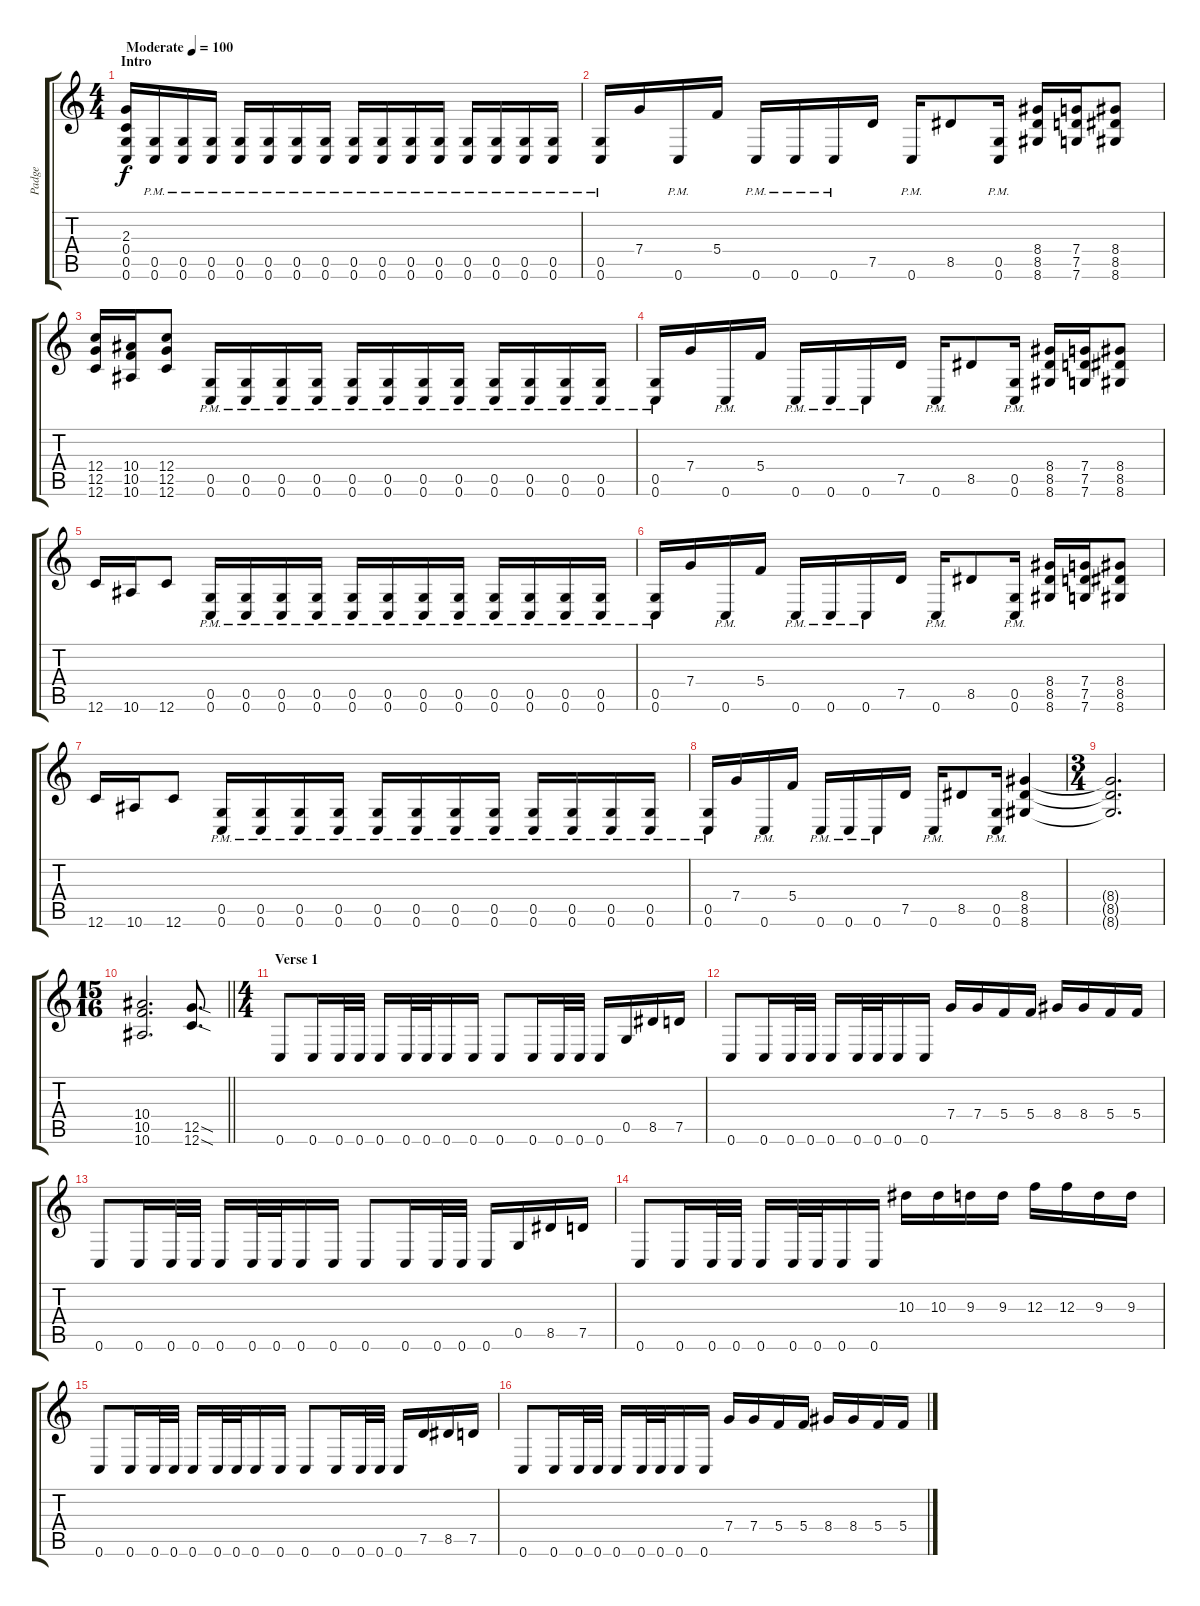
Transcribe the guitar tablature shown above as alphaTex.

\track ("Padge" "Padge") {instrument distortionguitar}
\staff {score tabs}
\tuning (D4 A3 F3 C3 G2 C2) {hide}
\ts (4 4)
\section ("" "Intro")
\tempo (100 "Moderate")
\clef g2
\ks c
(2.3 0.4 0.5 0.6).16{dy f instrument distortionguitar} (0.5{pm} 0.6{pm}).16 (0.5{pm} 0.6{pm}).16 (0.5{pm} 0.6{pm}).16 (0.5{pm} 0.6{pm}).16 (0.5{pm} 0.6{pm}).16 (0.5{pm} 0.6{pm}).16 (0.5{pm} 0.6{pm}).16 (0.5{pm} 0.6{pm}).16 (0.5{pm} 0.6{pm}).16 (0.5{pm} 0.6{pm}).16 (0.5{pm} 0.6{pm}).16 (0.5{pm} 0.6{pm}).16 (0.5{pm} 0.6{pm}).16 (0.5{pm} 0.6{pm}).16 (0.5{pm} 0.6{pm}).16 |
(0.5{pm} 0.6{pm}).16 7.4.16 0.6{pm}.16 5.4.16 0.6{pm}.16 0.6{pm}.16 0.6{pm}.16 7.5.16 0.6{pm}.16 8.5.8 (0.5{pm} 0.6{pm}).16 (8.4 8.5 8.6).16 (7.4 7.5 7.6).16 (8.4 8.5 8.6).8 |
(12.4 12.5 12.6).16 (10.4 10.5 10.6).16 (12.4 12.5 12.6).8 (0.5{pm} 0.6{pm}).16 (0.5{pm} 0.6{pm}).16 (0.5{pm} 0.6{pm}).16 (0.5{pm} 0.6{pm}).16 (0.5{pm} 0.6{pm}).16 (0.5{pm} 0.6{pm}).16 (0.5{pm} 0.6{pm}).16 (0.5{pm} 0.6{pm}).16 (0.5{pm} 0.6{pm}).16 (0.5{pm} 0.6{pm}).16 (0.5{pm} 0.6{pm}).16 (0.5{pm} 0.6{pm}).16 |
(0.5{pm} 0.6{pm}).16 7.4.16 0.6{pm}.16 5.4.16 0.6{pm}.16 0.6{pm}.16 0.6{pm}.16 7.5.16 0.6{pm}.16 8.5.8 (0.5{pm} 0.6{pm}).16 (8.4 8.5 8.6).16 (7.4 7.5 7.6).16 (8.4 8.5 8.6).8 |
12.6.16 10.6.16 12.6.8 (0.5{pm} 0.6{pm}).16 (0.5{pm} 0.6{pm}).16 (0.5{pm} 0.6{pm}).16 (0.5{pm} 0.6{pm}).16 (0.5{pm} 0.6{pm}).16 (0.5{pm} 0.6{pm}).16 (0.5{pm} 0.6{pm}).16 (0.5{pm} 0.6{pm}).16 (0.5{pm} 0.6{pm}).16 (0.5{pm} 0.6{pm}).16 (0.5{pm} 0.6{pm}).16 (0.5{pm} 0.6{pm}).16 |
(0.5{pm} 0.6{pm}).16 7.4.16 0.6{pm}.16 5.4.16 0.6{pm}.16 0.6{pm}.16 0.6{pm}.16 7.5.16 0.6{pm}.16 8.5.8 (0.5{pm} 0.6{pm}).16 (8.4 8.5 8.6).16 (7.4 7.5 7.6).16 (8.4 8.5 8.6).8 |
12.6.16 10.6.16 12.6.8 (0.5{pm} 0.6{pm}).16 (0.5{pm} 0.6{pm}).16 (0.5{pm} 0.6{pm}).16 (0.5{pm} 0.6{pm}).16 (0.5{pm} 0.6{pm}).16 (0.5{pm} 0.6{pm}).16 (0.5{pm} 0.6{pm}).16 (0.5{pm} 0.6{pm}).16 (0.5{pm} 0.6{pm}).16 (0.5{pm} 0.6{pm}).16 (0.5{pm} 0.6{pm}).16 (0.5{pm} 0.6{pm}).16 |
(0.5{pm} 0.6{pm}).16 7.4.16 0.6{pm}.16 5.4.16 0.6{pm}.16 0.6{pm}.16 0.6{pm}.16 7.5.16 0.6{pm}.16 8.5.8 (0.5{pm} 0.6{pm}).16 (8.4 8.5 8.6).4 |
\ts (3 4)
(8.4{t} 8.5{t} 8.6{t}).2{d} |
\ts (15 16)
\barLineRight lightlight
(10.4 10.5 10.6).2{d} (12.5{sod} 12.6{sod}).8{d} |
\ts (4 4)
\section ("" "Verse 1")
0.6.8 0.6.16 0.6.32 0.6.32 0.6.16 0.6.32 0.6.32 0.6.16 0.6.16 0.6.8 0.6.16 0.6.32 0.6.32 0.6.16 0.5.16 8.5.16 7.5.16 |
0.6.8 0.6.16 0.6.32 0.6.32 0.6.16 0.6.32 0.6.32 0.6.16 0.6.16 7.4.16 7.4.16 5.4.16 5.4.16 8.4.16 8.4.16 5.4.16 5.4.16 |
0.6.8 0.6.16 0.6.32 0.6.32 0.6.16 0.6.32 0.6.32 0.6.16 0.6.16 0.6.8 0.6.16 0.6.32 0.6.32 0.6.16 0.5.16 8.5.16 7.5.16 |
0.6.8 0.6.16 0.6.32 0.6.32 0.6.16 0.6.32 0.6.32 0.6.16 0.6.16 10.3.16 10.3.16 9.3.16 9.3.16 12.3.16 12.3.16 9.3.16 9.3.16 |
0.6.8 0.6.16 0.6.32 0.6.32 0.6.16 0.6.32 0.6.32 0.6.16 0.6.16 0.6.8 0.6.16 0.6.32 0.6.32 0.6.16 7.5.16 8.5.16 7.5.16 |
0.6.8 0.6.16 0.6.32 0.6.32 0.6.16 0.6.32 0.6.32 0.6.16 0.6.16 7.4.16 7.4.16 5.4.16 5.4.16 8.4.16 8.4.16 5.4.16 5.4.16
